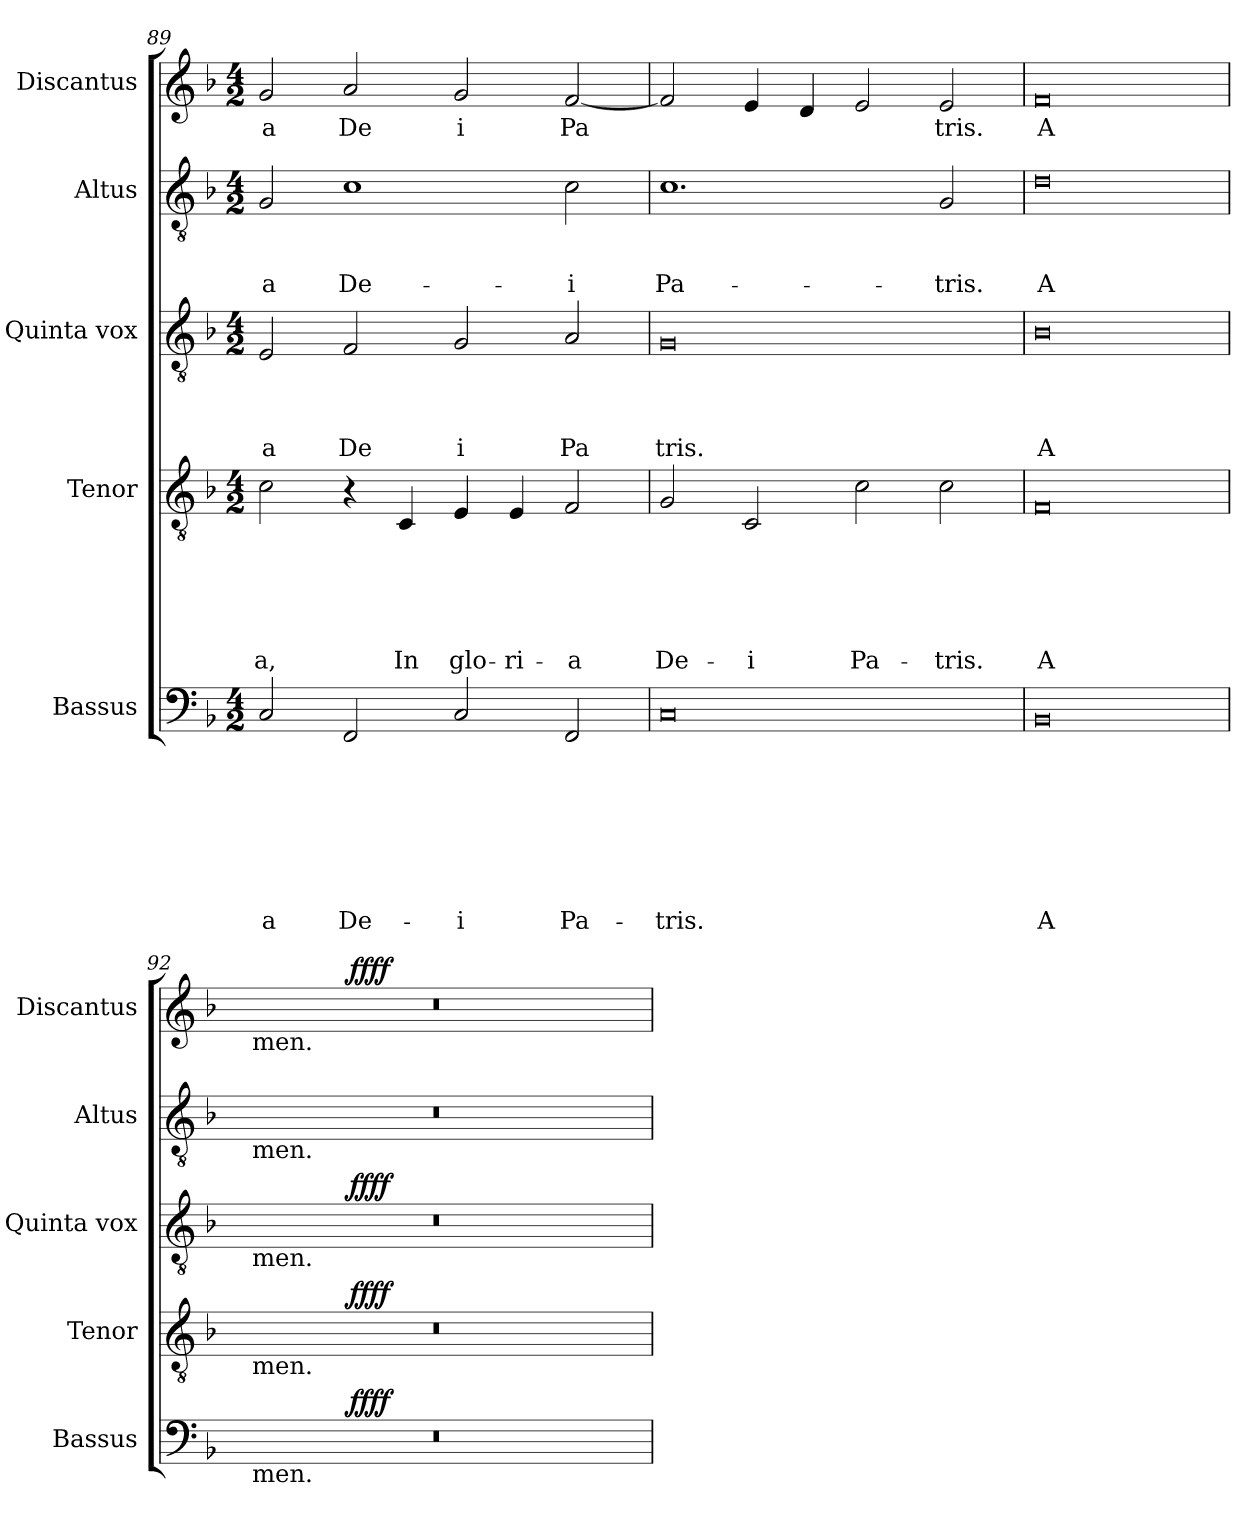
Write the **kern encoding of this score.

**kern	**text	**text	**text	**text	**text	**text	**text	**text	**dynam	**kern	**text	**text	**text	**text	**text	**text	**dynam	**kern	**text	**text	**text	**text	**dynam	**kern	**text	**text	**text	**kern	**text	**dynam
*part5	*part5	*part5	*part5	*part5	*part5	*part5	*part5	*part5	*part5	*part4	*part4	*part4	*part4	*part4	*part4	*part4	*part4	*part3	*part3	*part3	*part3	*part3	*part3	*part2	*part2	*part2	*part2	*part1	*part1	*part1
*staff5	*staff5	*staff5	*staff5	*staff5	*staff5	*staff5	*staff5	*staff5	*staff5	*staff4	*staff4	*staff4	*staff4	*staff4	*staff4	*staff4	*staff4	*staff3	*staff3	*staff3	*staff3	*staff3	*staff3	*staff2	*staff2	*staff2	*staff2	*staff1	*staff1	*staff1
*I"Bassus	*	*	*	*	*	*	*	*	*	*I"Tenor	*	*	*	*	*	*	*	*I"Quinta vox	*	*	*	*	*	*I"Altus	*	*	*	*I"Discantus	*	*
*I'Bassus	*	*	*	*	*	*	*	*	*	*I'Tenor	*	*	*	*	*	*	*	*I'Quinta vox	*	*	*	*	*	*I'Altus	*	*	*	*I'Discantus	*	*
*clefF4	*	*	*	*	*	*	*	*	*	*clefGv2	*	*	*	*	*	*	*	*clefGv2	*	*	*	*	*	*clefGv2	*	*	*	*clefG2	*	*
*ITrd-3c-5	*	*	*	*	*	*	*	*	*	*ITrd-3c-5	*	*	*	*	*	*	*	*	*	*	*	*	*	*ITrd-3c-5	*	*	*	*ITrd-3c-5	*	*
*k[b-e-]	*	*	*	*	*	*	*	*	*	*k[b-e-]	*	*	*	*	*	*	*	*k[b-]	*	*	*	*	*	*k[b-e-]	*	*	*	*k[b-e-]	*	*
*B-:	*	*	*	*	*	*	*	*	*	*B-:	*	*	*	*	*	*	*	*F:	*	*	*	*	*	*B-:	*	*	*	*B-:	*	*
*M4/2	*	*	*	*	*	*	*	*	*	*M4/2	*	*	*	*	*	*	*	*M4/2	*	*	*	*	*	*M4/2	*	*	*	*M4/2	*	*
=89	=89	=89	=89	=89	=89	=89	=89	=89	=89	=89	=89	=89	=89	=89	=89	=89	=89	=89	=89	=89	=89	=89	=89	=89	=89	=89	=89	=89	=89	=89
!	!	!	!	!	!	!	!	!LO:LY:b	!	!	!	!	!	!	!	!LO:LY:b	!	!	!	!	!	!LO:LY:b	!	!	!	!	!LO:LY:b	!	!LO:LY:b	!
2F/	.	.	.	.	.	.	.	-a	.	2f\	.	.	.	.	.	-a,	.	2E/	.	.	.	a	.	2c/	.	.	-a	2cc/	a	.
!	!	!	!	!	!	!	!	!LO:LY:b	!	!	!	!	!	!	!	!	!	!	!	!	!	!LO:LY:b	!	!	!	!	!LO:LY:b	!	!LO:LY:b	!
2BB-/	.	.	.	.	.	.	.	De-	.	4r	.	.	.	.	.	.	.	2F/	.	.	.	De	.	1f	.	.	De-	2dd/	De	.
!	!	!	!	!	!	!	!	!	!	!	!	!	!	!	!	!LO:LY:b	!	!	!	!	!	!	!	!	!	!	!	!	!	!
.	.	.	.	.	.	.	.	.	.	4F/	.	.	.	.	.	In	.	.	.	.	.	.	.	.	.	.	.	.	.	.
!	!	!	!	!	!	!	!	!LO:LY:b	!	!	!	!	!	!	!	!LO:LY:b	!	!	!	!	!	!LO:LY:b	!	!	!	!	!	!	!LO:LY:b	!
2F/	.	.	.	.	.	.	.	-i	.	4A/	.	.	.	.	.	glo-	.	2G/	.	.	.	i	.	.	.	.	.	2cc/	i	.
!	!	!	!	!	!	!	!	!	!	!	!	!	!	!	!	!LO:LY:b	!	!	!	!	!	!	!	!	!	!	!	!	!	!
.	.	.	.	.	.	.	.	.	.	4A/	.	.	.	.	.	-ri-	.	.	.	.	.	.	.	.	.	.	.	.	.	.
!	!	!	!	!	!	!	!	!LO:LY:b	!	!	!	!	!	!	!	!LO:LY:b	!	!	!	!	!	!LO:LY:b	!	!	!	!	!LO:LY:b	!	!LO:LY:b	!
2BB-/	.	.	.	.	.	.	.	Pa-	.	2B-/	.	.	.	.	.	-a	.	2A/	.	.	.	Pa	.	2f\	.	.	-i	[<2b-/	Pa	.
=90	=90	=90	=90	=90	=90	=90	=90	=90	=90	=90	=90	=90	=90	=90	=90	=90	=90	=90	=90	=90	=90	=90	=90	=90	=90	=90	=90	=90	=90	=90
!	!	!	!	!	!	!	!	!LO:LY:b	!	!	!	!	!	!	!	!LO:LY:b	!	!	!	!	!	!LO:LY:b	!	!	!	!	!LO:LY:b	!	!	!
0F	.	.	.	.	.	.	.	-tris.	.	2c/	.	.	.	.	.	De-	.	0G	.	.	.	tris.	.	1.f	.	.	Pa-	2b-/]	.	.
!	!	!	!	!	!	!	!	!	!	!	!	!	!	!	!	!LO:LY:b	!	!	!	!	!	!	!	!	!	!	!	!	!	!
.	.	.	.	.	.	.	.	.	.	2F/	.	.	.	.	.	-i	.	.	.	.	.	.	.	.	.	.	.	4a/	.	.
.	.	.	.	.	.	.	.	.	.	.	.	.	.	.	.	.	.	.	.	.	.	.	.	.	.	.	.	4g/	.	.
!	!	!	!	!	!	!	!	!	!	!	!	!	!	!	!	!LO:LY:b	!	!	!	!	!	!	!	!	!	!	!	!	!	!
.	.	.	.	.	.	.	.	.	.	2f\	.	.	.	.	.	Pa-	.	.	.	.	.	.	.	.	.	.	.	2a/	.	.
!	!	!	!	!	!	!	!	!	!	!	!	!	!	!	!	!LO:LY:b	!	!	!	!	!	!	!	!	!	!	!LO:LY:b	!	!LO:LY:b	!
.	.	.	.	.	.	.	.	.	.	2f\	.	.	.	.	.	-tris.	.	.	.	.	.	.	.	2c/	.	.	-tris.	2a/	tris.	.
=91	=91	=91	=91	=91	=91	=91	=91	=91	=91	=91	=91	=91	=91	=91	=91	=91	=91	=91	=91	=91	=91	=91	=91	=91	=91	=91	=91	=91	=91	=91
!	!	!	!	!	!	!	!	!LO:LY:b	!	!	!	!	!	!	!	!LO:LY:b	!	!	!	!	!	!LO:LY:b	!	!	!	!	!LO:LY:b	!	!LO:LY:b	!
0E-	.	.	.	.	.	.	.	A-	.	0B-	.	.	.	.	.	A-	.	0B-	.	.	.	A	.	0g	.	.	A-	0b-	A	.
=92	=92	=92	=92	=92	=92	=92	=92	=92	=92	=92	=92	=92	=92	=92	=92	=92	=92	=92	=92	=92	=92	=92	=92	=92	=92	=92	=92	=92	=92	=92
*^	*	*	*	*	*	*	*	*	*	*^	*	*	*	*	*	*	*	*^	*	*	*	*	*	*^	*	*	*	*^	*	*
*	*^	*	*	*	*	*	*	*	*	*	*	*^	*	*	*	*	*	*	*	*	*^	*	*	*	*	*	*	*	*	*	*	*	*^	*	*
0r	4ryy	16ryy	.	.	.	.	.	.	.	.	.	0r	4ryy	16ryy	.	.	.	.	.	.	.	0r	4ryy	16ryy	.	.	.	.	.	0r	16ryy	.	.	.	0r	4ryy	16ryy	.	.
!	!	!	!	!	!	!	!	!	!	!	!	!	!	!	!	!	!	!	!	!	!	!	!	!	!	!	!	!	!	!	!	!	!	!	!	!	!LO:TX:b:t=men.	!	!
!	!	!	!	!	!	!	!	!	!	!	!	!	!	!	!	!	!	!	!	!	!	!	!	!	!	!	!	!	!	!	!LO:TX:b:t=men.	!	!	!	!	!	!	!	!
!	!	!	!	!	!	!	!	!	!	!	!	!	!	!	!	!	!	!	!	!	!	!	!	!LO:TX:b:t=men.	!	!	!	!	!	!	!	!	!	!	!	!	!	!	!
!	!	!	!	!	!	!	!	!	!	!	!	!	!	!LO:TX:b:t=men.	!	!	!	!	!	!	!	!	!	!	!	!	!	!	!	!	!	!	!	!	!	!	!	!	!
!	!	!LO:TX:b:t=men.	!	!	!	!	!	!	!	!	!	!	!	!	!	!	!	!	!	!	!	!	!	!	!	!	!	!	!	!	!	!	!	!	!	!	!	!	!
.	.	1ryy	.	.	.	.	.	.	.	.	.	.	.	1ryy	.	.	.	.	.	.	.	.	.	1ryy	.	.	.	.	.	.	1ryy	.	.	.	.	.	1ryy	.	.
.	8ryy	.	.	.	.	.	.	.	.	.	.	.	8ryy	.	.	.	.	.	.	.	.	.	8ryy	.	.	.	.	.	.	.	.	.	.	.	.	8ryy	.	.	.
.	64ryy	.	.	.	.	.	.	.	.	.	.	.	64ryy	.	.	.	.	.	.	.	.	.	64ryy	.	.	.	.	.	.	.	.	.	.	.	.	64ryy	.	.	.
!	!	!	!	!	!	!	!	!	!	!	!LO:DY:b	!	!	!	!	!	!	!	!	!	!LO:DY:b	!	!	!	!	!	!	!	!LO:DY:b	!	!	!	!	!	!	!	!	!	!LO:DY:b
.	1ryy	.	.	.	.	.	.	.	.	.	ffff	.	1ryy	.	.	.	.	.	.	.	ffff	.	1ryy	.	.	.	.	.	ffff	.	.	.	.	.	.	1ryy	.	.	ffff
.	.	2...ryy	.	.	.	.	.	.	.	.	.	.	.	2...ryy	.	.	.	.	.	.	.	.	.	2...ryy	.	.	.	.	.	.	2...ryy	.	.	.	.	.	2...ryy	.	.
.	2ryy	.	.	.	.	.	.	.	.	.	.	.	2ryy	.	.	.	.	.	.	.	.	.	2ryy	.	.	.	.	.	.	.	.	.	.	.	.	2ryy	.	.	.
.	16..ryy	.	.	.	.	.	.	.	.	.	.	.	16..ryy	.	.	.	.	.	.	.	.	.	16..ryy	.	.	.	.	.	.	.	.	.	.	.	.	16..ryy	.	.	.
*v	*v	*v	*	*	*	*	*	*	*	*	*	*	*	*	*	*	*	*	*	*	*	*v	*v	*v	*	*	*	*	*	*v	*v	*	*	*	*v	*v	*v	*	*
*	*	*	*	*	*	*	*	*	*	*v	*v	*v	*	*	*	*	*	*	*	*	*	*	*	*	*	*	*	*	*	*	*	*
=	=	=	=	=	=	=	=	=	=	=	=	=	=	=	=	=	=	=	=	=	=	=	=	=	=	=	=	=	=	=
*-	*-	*-	*-	*-	*-	*-	*-	*-	*-	*-	*-	*-	*-	*-	*-	*-	*-	*-	*-	*-	*-	*-	*-	*-	*-	*-	*-	*-	*-	*-
